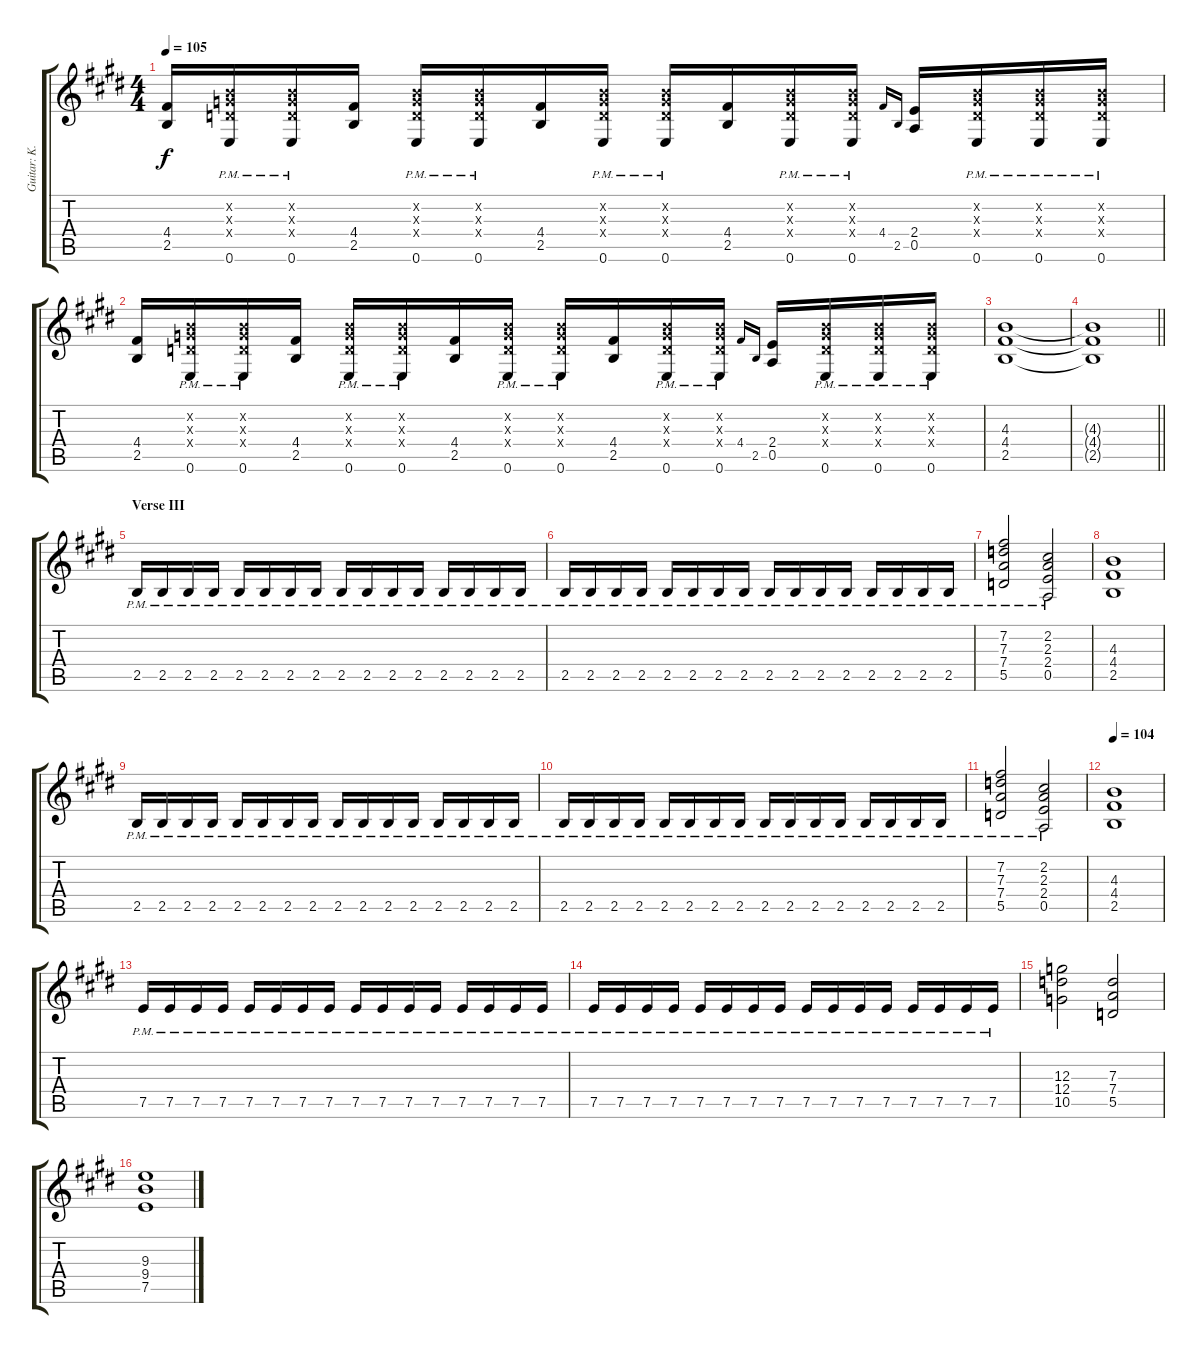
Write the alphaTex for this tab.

\track ("Guitar: K.K." "Guitar: K.") {instrument overdrivenguitar}
\staff {score tabs}
\tuning (E4 B3 G3 D3 A2 E2) {hide}
\ts (4 4)
\tempo 105
\clef g2
\ks e
(4.4 2.5).16{dy f} (0.2{x} 0.3{x} 0.4{x} 0.6{pm}).16 (0.2{x} 0.3{x} 0.4{x} 0.6{pm}).16 (4.4 2.5).16 (0.2{x} 0.3{x} 0.4{x} 0.6{pm}).16 (0.2{x} 0.3{x} 0.4{x} 0.6{pm}).16 (4.4 2.5).16 (0.2{x} 0.3{x} 0.4{x} 0.6{pm}).16 (0.2{x} 0.3{x} 0.4{x} 0.6{pm}).16 (4.4 2.5).16 (0.2{x} 0.3{x} 0.4{x} 0.6{pm}).16 (0.2{x} 0.3{x} 0.4{x} 0.6{pm}).16 4.4.16{gr onbeat} 2.5.16{gr onbeat} (2.4 0.5).16 (0.2{x} 0.3{x} 0.4{x} 0.6{pm}).16 (0.2{x} 0.3{x} 0.4{x} 0.6{pm}).16 (0.2{x} 0.3{x} 0.4{x} 0.6{pm}).16 |
(4.4 2.5).16 (0.2{x} 0.3{x} 0.4{x} 0.6{pm}).16 (0.2{x} 0.3{x} 0.4{x} 0.6{pm}).16 (4.4 2.5).16 (0.2{x} 0.3{x} 0.4{x} 0.6{pm}).16 (0.2{x} 0.3{x} 0.4{x} 0.6{pm}).16 (4.4 2.5).16 (0.2{x} 0.3{x} 0.4{x} 0.6{pm}).16 (0.2{x} 0.3{x} 0.4{x} 0.6{pm}).16 (4.4 2.5).16 (0.2{x} 0.3{x} 0.4{x} 0.6{pm}).16 (0.2{x} 0.3{x} 0.4{x} 0.6{pm}).16 4.4.16{gr onbeat} 2.5.16{gr onbeat} (2.4 0.5).16 (0.2{x} 0.3{x} 0.4{x} 0.6{pm}).16 (0.2{x} 0.3{x} 0.4{x} 0.6{pm}).16 (0.2{x} 0.3{x} 0.4{x} 0.6{pm}).16 |
(4.3 4.4 2.5).1 |
\barLineRight lightlight
(4.3{t} 4.4{t} 2.5{t}).1 |
\section ("" "Verse III")
2.5{pm}.16 2.5{pm}.16 2.5{pm}.16 2.5{pm}.16 2.5{pm}.16 2.5{pm}.16 2.5{pm}.16 2.5{pm}.16 2.5{pm}.16 2.5{pm}.16 2.5{pm}.16 2.5{pm}.16 2.5{pm}.16 2.5{pm}.16 2.5{pm}.16 2.5{pm}.16 |
2.5{pm}.16 2.5{pm}.16 2.5{pm}.16 2.5{pm}.16 2.5{pm}.16 2.5{pm}.16 2.5{pm}.16 2.5{pm}.16 2.5{pm}.16 2.5{pm}.16 2.5{pm}.16 2.5{pm}.16 2.5{pm}.16 2.5{pm}.16 2.5{pm}.16 2.5{pm}.16 |
(7.2{pm} 7.3 7.4 5.5).2 (2.2{pm} 2.3 2.4 0.5).2 |
(4.3 4.4 2.5).1 |
2.5{pm}.16 2.5{pm}.16 2.5{pm}.16 2.5{pm}.16 2.5{pm}.16 2.5{pm}.16 2.5{pm}.16 2.5{pm}.16 2.5{pm}.16 2.5{pm}.16 2.5{pm}.16 2.5{pm}.16 2.5{pm}.16 2.5{pm}.16 2.5{pm}.16 2.5{pm}.16 |
2.5{pm}.16 2.5{pm}.16 2.5{pm}.16 2.5{pm}.16 2.5{pm}.16 2.5{pm}.16 2.5{pm}.16 2.5{pm}.16 2.5{pm}.16 2.5{pm}.16 2.5{pm}.16 2.5{pm}.16 2.5{pm}.16 2.5{pm}.16 2.5{pm}.16 2.5{pm}.16 |
(7.2{pm} 7.3 7.4 5.5).2 (2.2{pm} 2.3 2.4 0.5).2 |
\tempo 104
(4.3 4.4 2.5).1 |
7.5{pm}.16 7.5{pm}.16 7.5{pm}.16 7.5{pm}.16 7.5{pm}.16 7.5{pm}.16 7.5{pm}.16 7.5{pm}.16 7.5{pm}.16 7.5{pm}.16 7.5{pm}.16 7.5{pm}.16 7.5{pm}.16 7.5{pm}.16 7.5{pm}.16 7.5{pm}.16 |
7.5{pm}.16 7.5{pm}.16 7.5{pm}.16 7.5{pm}.16 7.5{pm}.16 7.5{pm}.16 7.5{pm}.16 7.5{pm}.16 7.5{pm}.16 7.5{pm}.16 7.5{pm}.16 7.5{pm}.16 7.5{pm}.16 7.5{pm}.16 7.5{pm}.16 7.5{pm}.16 |
(12.3 12.4 10.5).2 (7.3 7.4 5.5).2 |
(9.3 9.4 7.5).1
